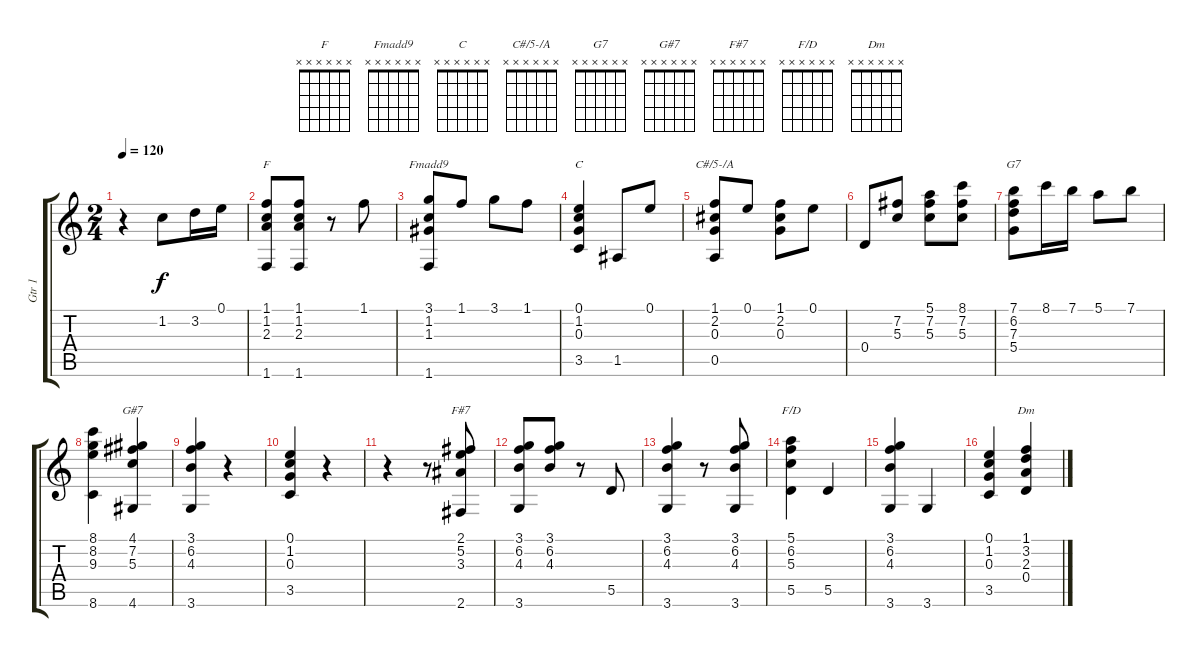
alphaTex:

\track ("Gtr 1" "Gtr 1") {instrument acousticguitarnylon}
\staff {score tabs}
\tuning (E4 B3 G3 D3 A2 E2) {hide}
\chord ("F" x x x x x x) {firstfret 0}
\chord ("Fmadd9" x x x x x x) {firstfret 0}
\chord ("C" x x x x x x) {firstfret 0}
\chord ("C#/5-/A" x x x x x x) {firstfret 0}
\chord ("G7" x x x x x x) {firstfret 0}
\chord ("G#7" x x x x x x) {firstfret 0}
\chord ("F#7" x x x x x x) {firstfret 0}
\chord ("F/D" x x x x x x) {firstfret 0}
\chord ("Dm" x x x x x x) {firstfret 0}
\ts (2 4)
\tempo 120
\clef g2
\ks c
r.4{dy f instrument acousticguitarnylon} 1.2.8 3.2.16 0.1.16 |
(1.1 1.2 2.3 1.6).8{ch "F"} (1.1 1.2 2.3 1.6).8 r.8 1.1.8 |
(3.1 1.2 1.3 1.6).8{ch "Fmadd9"} 1.1.8 3.1.8 1.1.8 |
(0.1 1.2 0.3 3.5).4{ch "C"} 1.5.8 0.1.8 |
(1.1 2.2 0.3 0.5).8{ch "C#/5-/A"} 0.1.8 (1.1 2.2 0.3).8 0.1.8 |
0.4.8 (7.2 5.3).8 (5.1 7.2 5.3).8 (8.1 7.2 5.3).8 |
(7.1 6.2 7.3 5.4).8{ch "G7"} 8.1.16 7.1.16 5.1.8 7.1.8 |
(8.1 8.2 9.3 8.6).4 (4.1 7.2 5.3 4.6).4{ch "G#7"} |
(3.1 6.2 4.3 3.6).4 r.4 |
(0.1 1.2 0.3 3.5).4 r.4 |
r.4 r.8 (2.1 5.2 3.3 2.6).8{ch "F#7"} |
(3.1 6.2 4.3 3.6).8 (3.1 6.2 4.3).8 r.8 5.5.8 |
(3.1 6.2 4.3 3.6).4 r.8 (3.1 6.2 4.3 3.6).8 |
(5.1 6.2 5.3 5.5).4{ch "F/D"} 5.5.4 |
(3.1 6.2 4.3 3.6).4 3.6.4 |
(0.1 1.2 0.3 3.5).4 (1.1 3.2 2.3 0.4).4{ch "Dm"}
